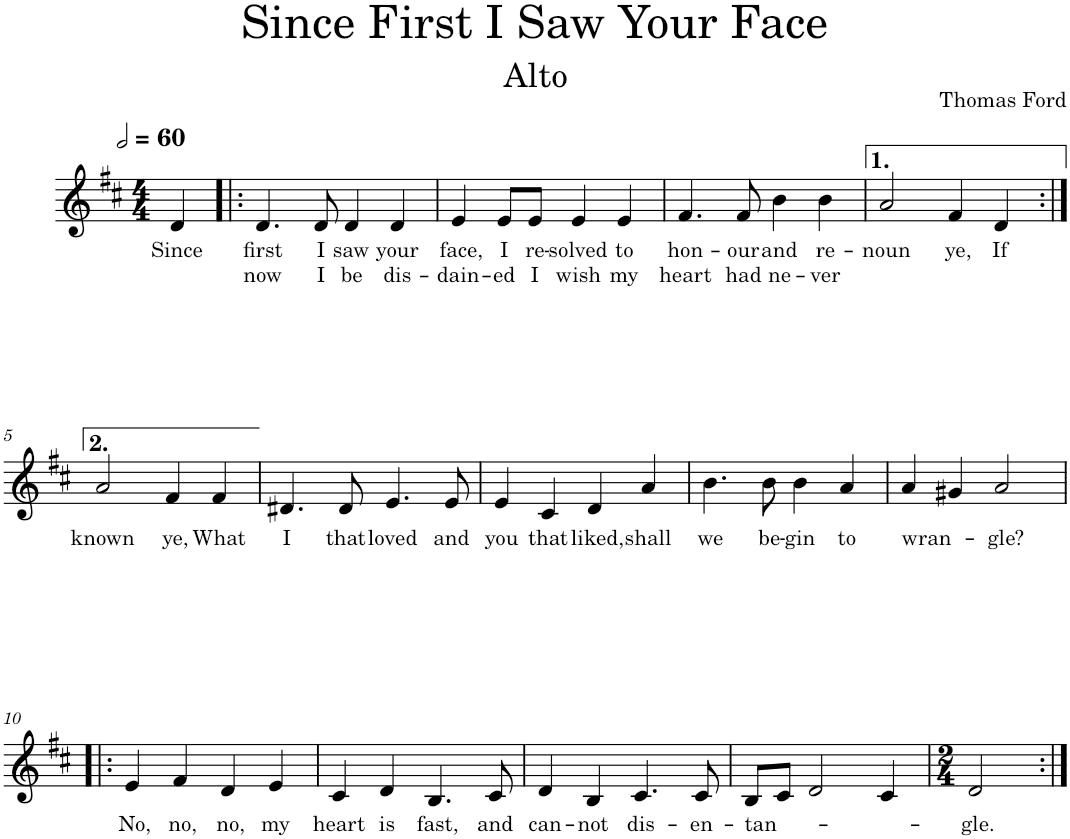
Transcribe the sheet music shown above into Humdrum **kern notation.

**kern	**text	**text
*part1	*part1	*part1
*staff1	*staff1	*staff1
*I"Piano	*	*
*I'Pno.	*	*
*clefG2	*	*
*k[f#c#]	*	*
*M4/4	*	*
*MM120	*	*
=	=	=
!	!LO:LY:b	!
4d/	Since	.
=1!|:	=1!|:	=1!|:
!	!LO:LY:b	!LO:LY:b
4.d/	first	now
!	!LO:LY:b	!LO:LY:b
8d/	I	I
!	!LO:LY:b	!LO:LY:b
4d/	saw	be
!	!LO:LY:b	!LO:LY:b
4d/	your	dis-
=2	=2	=2
!	!LO:LY:b	!LO:LY:b
4e/	face,	-dain-
!	!LO:LY:b	!LO:LY:b
8e/L	I	-ed
!	!LO:LY:b	!LO:LY:b
8e/J	re-	I
!	!LO:LY:b	!LO:LY:b
4e/	-solved	wish
!	!LO:LY:b	!LO:LY:b
4e/	to	my
=3	=3	=3
!	!LO:LY:b	!LO:LY:b
4.f#/	hon-	heart
!	!LO:LY:b	!LO:LY:b
8f#/	-our	had
!	!LO:LY:b	!LO:LY:b
4b\	and	ne-
!	!LO:LY:b	!LO:LY:b
4b\	re-	-ver
=4	=4	=4
!	!LO:LY:b	!
2a/	-noun	.
!	!LO:LY:b	!
4f#/	ye,	.
!	!LO:LY:b	!
4d/	If	.
!!LO:LB:g=z
=5:|!	=5:|!	=5:|!
!	!LO:LY:b	!
2a/	known	.
!	!LO:LY:b	!
4f#/	ye,	.
!	!LO:LY:b	!
4f#/	What	.
=6	=6	=6
!	!LO:LY:b	!
4.d#X/	I	.
!	!LO:LY:b	!
8d#/	that	.
!	!LO:LY:b	!
4.e/	loved	.
!	!LO:LY:b	!
8e/	and	.
=7	=7	=7
!	!LO:LY:b	!
4e/	you	.
!	!LO:LY:b	!
4c#/	that	.
!	!LO:LY:b	!
4d/	liked,	.
!	!LO:LY:b	!
4a/	shall	.
=8	=8	=8
!	!LO:LY:b	!
4.b\	we	.
!	!LO:LY:b	!
8b\	be-	.
!	!LO:LY:b	!
4b\	-gin	.
!	!LO:LY:b	!
4a/	to	.
=9	=9	=9
!	!LO:LY:b	!
4a/	wran-	.
4g#X/	.	.
!	!LO:LY:b	!
2a/	gle?	.
!!LO:LB:g=z
=10!|:	=10!|:	=10!|:
!	!LO:LY:b	!
4e/	No,	.
!	!LO:LY:b	!
4f#/	no,	.
!	!LO:LY:b	!
4d/	no,	.
!	!LO:LY:b	!
4e/	my	.
=11	=11	=11
!	!LO:LY:b	!
4c#/	heart	.
!	!LO:LY:b	!
4d/	is	.
!	!LO:LY:b	!
4.B/	fast,	.
!	!LO:LY:b	!
8c#/	and	.
=12	=12	=12
!	!LO:LY:b	!
4d/	can-	.
!	!LO:LY:b	!
4B/	-not	.
!	!LO:LY:b	!
4.c#/	dis-	.
!	!LO:LY:b	!
8c#/	-en-	.
=13	=13	=13
!	!LO:LY:b	!
8B/L	-tan-	.
8c#/J	.	.
2d/	.	.
4c#/	.	.
=14	=14	=14
*M2/4	*	*
!	!LO:LY:b	!
2d/	gle.	.
=:|!	=:|!	=:|!
*-	*-	*-
